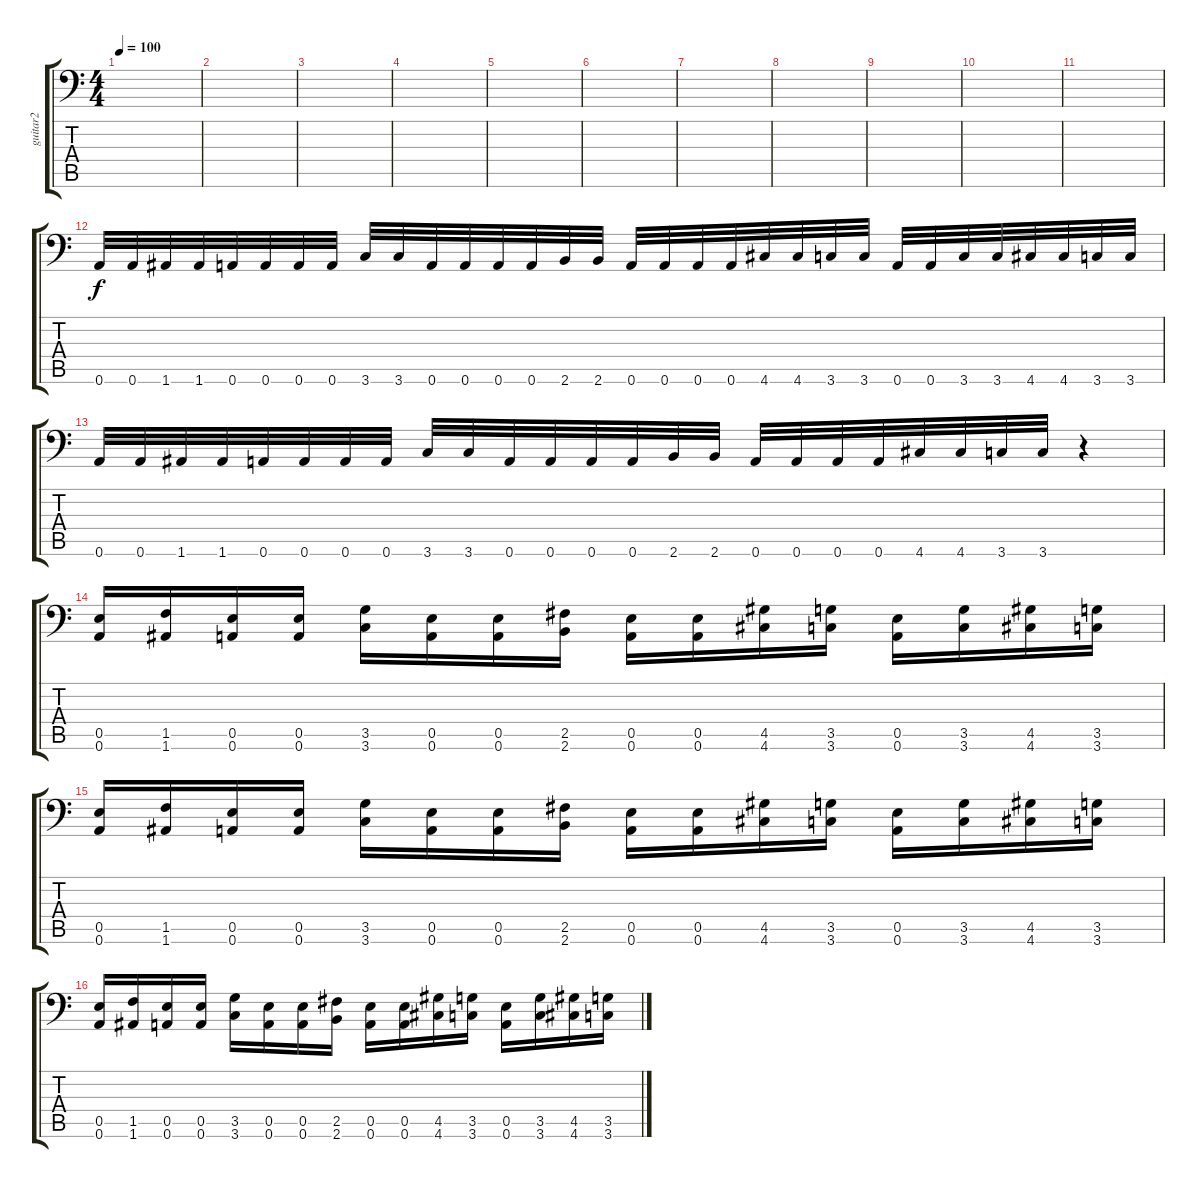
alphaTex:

\track ("guitar2" "guitar2") {instrument distortionguitar}
\staff {score tabs}
\tuning (Db4 Ab3 E3 B2 E2 A1) {hide}
\ts (4 4)
\tempo 100
\clef f4
\ks c
|
|
|
|
|
|
|
|
|
|
|
0.6.32{instrument distortionguitar} 0.6.32 1.6.32 1.6.32 0.6.32 0.6.32 0.6.32 0.6.32 3.6.32 3.6.32 0.6.32 0.6.32 0.6.32 0.6.32 2.6.32 2.6.32 0.6.32 0.6.32 0.6.32 0.6.32 4.6.32 4.6.32 3.6.32 3.6.32 0.6.32 0.6.32 3.6.32 3.6.32 4.6.32 4.6.32 3.6.32 3.6.32 |
0.6.32{instrument distortionguitar} 0.6.32 1.6.32 1.6.32 0.6.32 0.6.32 0.6.32 0.6.32 3.6.32 3.6.32 0.6.32 0.6.32 0.6.32 0.6.32 2.6.32 2.6.32 0.6.32 0.6.32 0.6.32 0.6.32 4.6.32 4.6.32 3.6.32 3.6.32 r.4 |
(0.5 0.6).16{balance 8} (1.5 1.6).16 (0.5 0.6).16 (0.5 0.6).16 (3.5 3.6).16 (0.5 0.6).16 (0.5 0.6).16 (2.5 2.6).16 (0.5 0.6).16 (0.5 0.6).16 (4.5 4.6).16 (3.5 3.6).16 (0.5 0.6).16 (3.5 3.6).16 (4.5 4.6).16 (3.5 3.6).16 |
(0.5 0.6).16{balance 8} (1.5 1.6).16 (0.5 0.6).16 (0.5 0.6).16 (3.5 3.6).16 (0.5 0.6).16 (0.5 0.6).16 (2.5 2.6).16 (0.5 0.6).16 (0.5 0.6).16 (4.5 4.6).16 (3.5 3.6).16 (0.5 0.6).16 (3.5 3.6).16 (4.5 4.6).16 (3.5 3.6).16 |
(0.5 0.6).16{balance 8} (1.5 1.6).16 (0.5 0.6).16 (0.5 0.6).16 (3.5 3.6).16 (0.5 0.6).16 (0.5 0.6).16 (2.5 2.6).16 (0.5 0.6).16 (0.5 0.6).16 (4.5 4.6).16 (3.5 3.6).16 (0.5 0.6).16 (3.5 3.6).16 (4.5 4.6).16 (3.5 3.6).16
